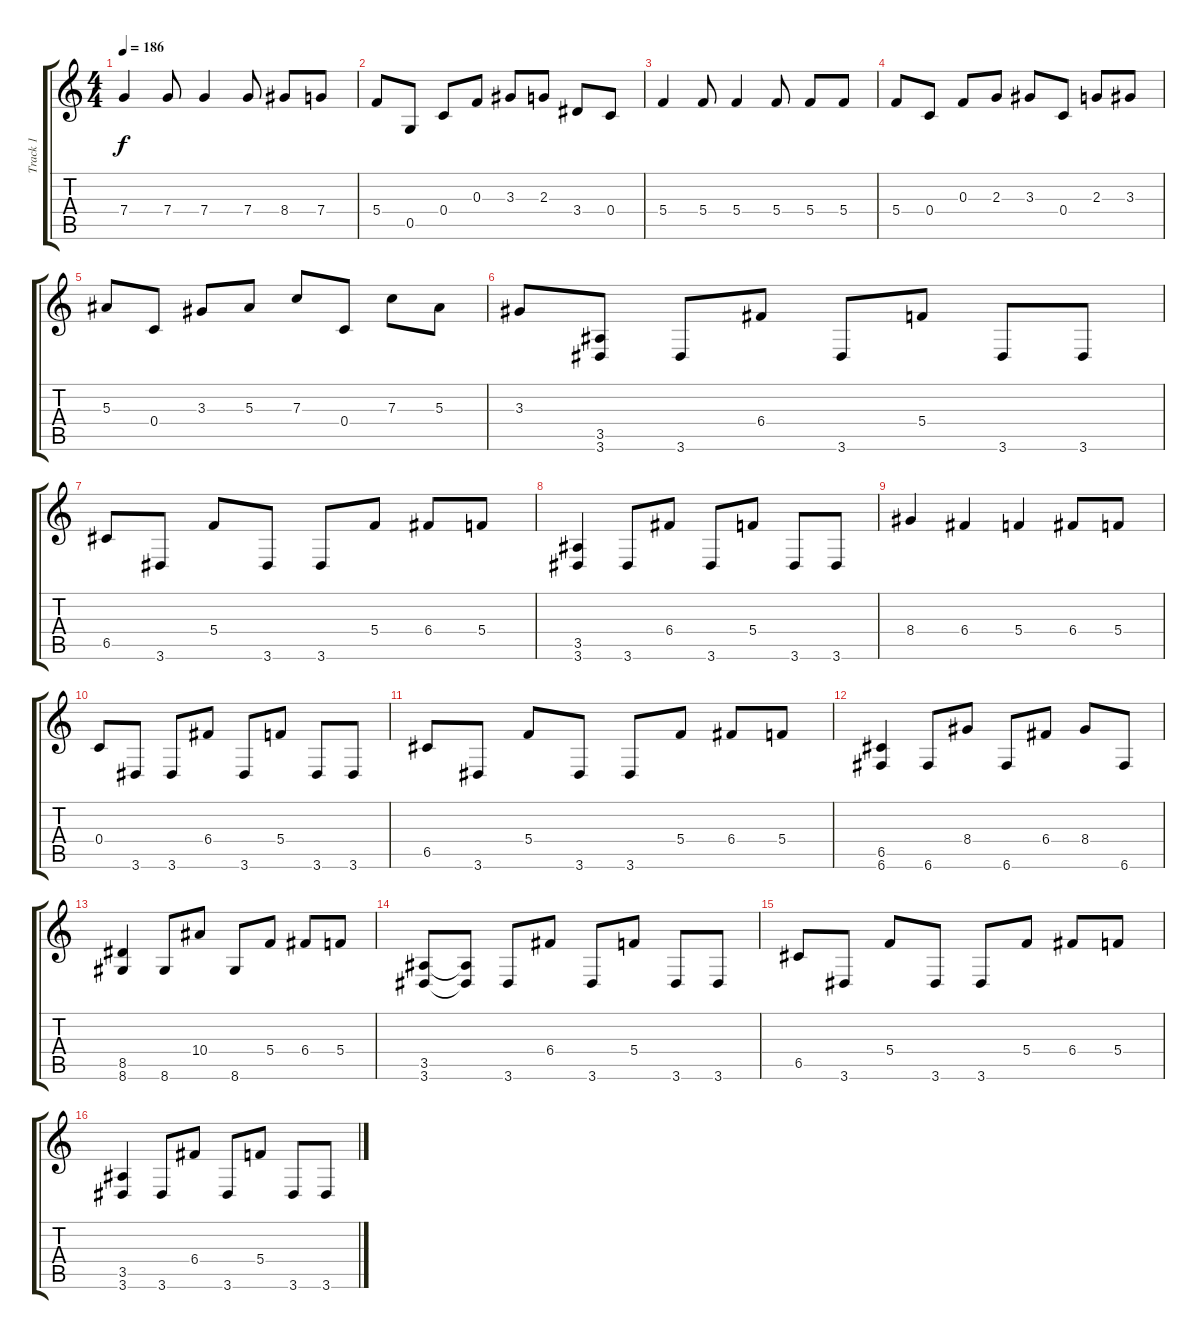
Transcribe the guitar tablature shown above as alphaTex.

\track ("Track 1" "Track 1") {mute instrument distortionguitar}
\staff {score tabs}
\tuning (D4 A3 F3 C3 G2 C2) {hide}
\ts (4 4)
\tempo 186
\clef g2
\ks c
7.4.4{dy f} 7.4.8 7.4.4 7.4.8 8.4.8 7.4.8 |
5.4.8 0.5.8 0.4.8 0.3.8 3.3.8 2.3.8 3.4.8 0.4.8 |
5.4.4 5.4.8 5.4.4 5.4.8 5.4.8 5.4.8 |
5.4.8 0.4.8 0.3.8 2.3.8 3.3.8 0.4.8 2.3.8 3.3.8 |
5.3.8 0.4.8 3.3.8 5.3.8 7.3.8 0.4.8 7.3.8 5.3.8 |
3.3.8 (3.5 3.6).8 3.6.8 6.4.8 3.6.8 5.4.8 3.6.8 3.6.8 |
6.5.8 3.6.8 5.4.8 3.6.8 3.6.8 5.4.8 6.4.8 5.4.8 |
(3.5 3.6).4 3.6.8 6.4.8 3.6.8 5.4.8 3.6.8 3.6.8 |
8.4.4 6.4.4 5.4.4 6.4.8 5.4.8 |
0.4.8 3.6.8 3.6.8 6.4.8 3.6.8 5.4.8 3.6.8 3.6.8 |
6.5.8 3.6.8 5.4.8 3.6.8 3.6.8 5.4.8 6.4.8 5.4.8 |
(6.5 6.6).4 6.6.8 8.4.8 6.6.8 6.4.8 8.4.8 6.6.8 |
(8.5 8.6).4 8.6.8 10.4.8 8.6.8 5.4.8 6.4.8 5.4.8 |
(3.5 3.6).8 (3.5{t} 3.6{t}).8 3.6.8 6.4.8 3.6.8 5.4.8 3.6.8 3.6.8 |
6.5.8 3.6.8 5.4.8 3.6.8 3.6.8 5.4.8 6.4.8 5.4.8 |
(3.5 3.6).4 3.6.8 6.4.8 3.6.8 5.4.8 3.6.8 3.6.8
